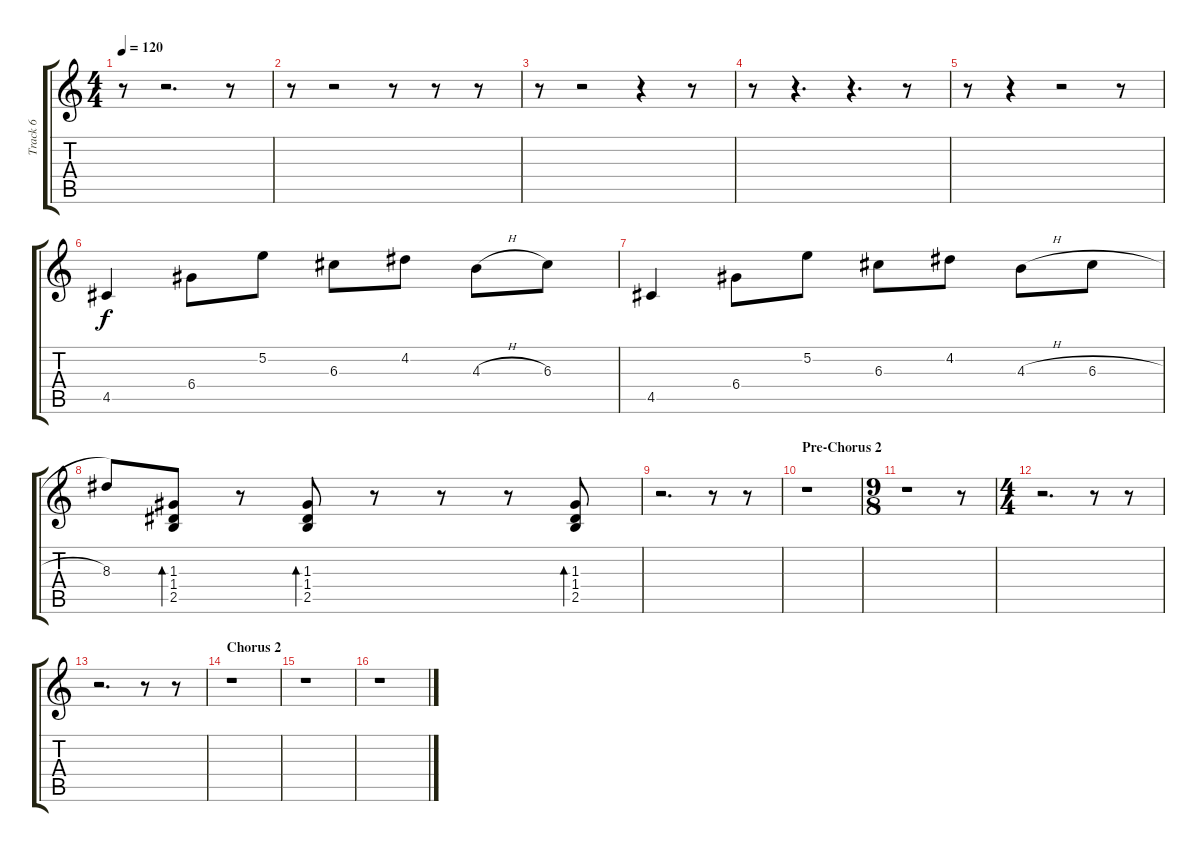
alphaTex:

\track ("Track 6" "Track 6") {instrument acousticguitarnylon}
\staff {score tabs}
\tuning (E4 B3 G3 D3 A2 E2) {hide}
\ts (4 4)
\tempo 120
\clef g2
\ks c
r.8{dy f} r.2{d} r.8 |
r.8 r.2 r.8 r.8 r.8 |
r.8 r.2 r.4 r.8 |
r.8 r.4{d} r.4{d} r.8 |
r.8 r.4 r.2 r.8 |
4.5.4 6.4.8 5.2.8 6.3.8 4.2.8 4.3{h}.8 6.3.8 |
4.5.4 6.4.8 5.2.8 6.3.8 4.2.8 4.3{h}.8 6.3{h}.8 |
8.3.8 (1.3 1.4 2.5).8{bd 120} r.8 (1.3 1.4 2.5).8{bd 120} r.8 r.8 r.8 (1.3 1.4 2.5).8{bd 120} |
r.2{d} r.8 r.8 |
\section ("" "Pre-Chorus 2")
r.1 |
\ts (9 8)
r.1 r.8 |
\ts (4 4)
r.2{d} r.8 r.8 |
r.2{d} r.8 r.8 |
\section ("" "Chorus 2")
r.1 |
r.1 |
r.1
